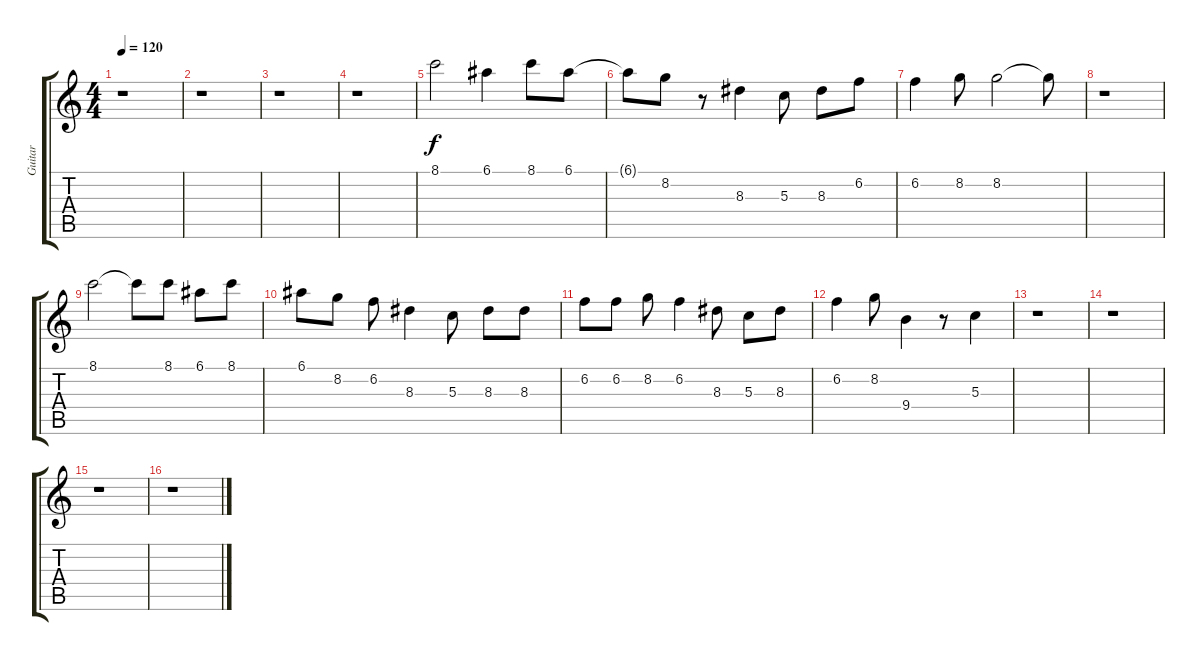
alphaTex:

\track ("Guitar" "Guitar") {instrument overdrivenguitar}
\staff {score tabs}
\tuning (E4 B3 G3 D3 A2 E2) {hide}
\ts (4 4)
\tempo 120
\clef g2
\ks c
r.1{dy f instrument overdrivenguitar} |
r.1 |
r.1 |
r.1 |
8.1.2 6.1.4 8.1.8 6.1.8 |
6.1{t}.8 8.2.8 r.8 8.3.4 5.3.8 8.3.8 6.2.8 |
6.2.4 8.2.8 8.2.2 8.2{t}.8 |
r.1 |
8.1.2 8.1{t}.8 8.1.8 6.1.8 8.1.8 |
6.1.8 8.2.8 6.2.8 8.3.4 5.3.8 8.3.8 8.3.8 |
6.2.8 6.2.8 8.2.8 6.2.4 8.3.8 5.3.8 8.3.8 |
6.2.4 8.2.8 9.4.4 r.8 5.3.4 |
r.1 |
r.1 |
r.1 |
r.1
